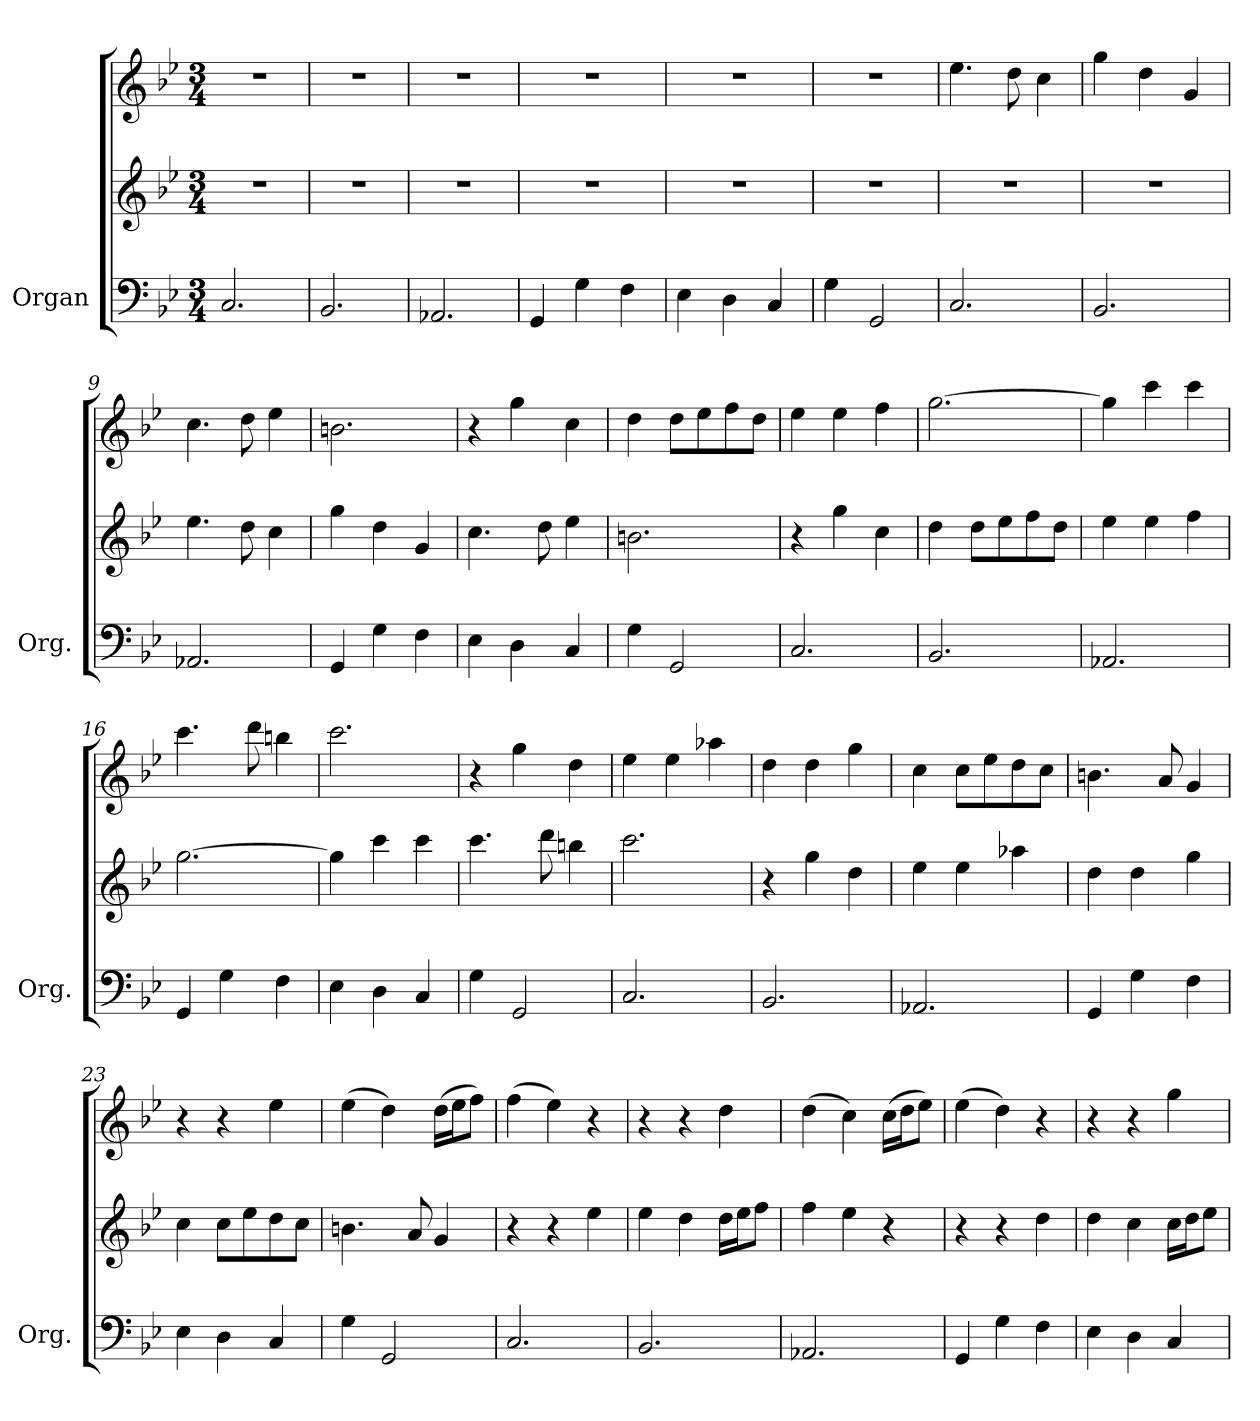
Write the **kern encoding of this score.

**kern	**kern	**kern
*part1	*part1	*part1
*staff3	*staff2	*staff1
*I"Organ	*	*
*I'Org.	*	*
*clefF4	*clefG2	*clefG2
*k[b-e-]	*k[b-e-]	*k[b-e-]
*M3/4	*M3/4	*M3/4
=1	=1	=1
2.C/	2.r	2.r
=2	=2	=2
2.BB-/	2.r	2.r
=3	=3	=3
2.AA-X/	2.r	2.r
=4	=4	=4
4GG/	2.r	2.r
4G\	.	.
4F\	.	.
=5	=5	=5
4E-\	2.r	2.r
4D\	.	.
4C/	.	.
=6	=6	=6
4G\	2.r	2.r
2GG/	.	.
=7	=7	=7
2.C/	2.r	4.ee-\
.	.	8dd\
.	.	4cc\
=8	=8	=8
2.BB-/	2.r	4gg\
.	.	4dd\
.	.	4g/
=9	=9	=9
2.AA-X/	4.ee-\	4.cc\
.	8dd\	8dd\
.	4cc\	4ee-\
=10	=10	=10
4GG/	4gg\	2.bn\
4G\	4dd\	.
4F\	4g/	.
=11	=11	=11
4E-\	4.cc\	4r
4D\	.	4gg\
.	8dd\	.
4C/	4ee-\	4cc\
=12	=12	=12
4G\	2.bn\	4dd\
2GG/	.	8dd\L
.	.	8ee-\
.	.	8ff\
.	.	8dd\J
=13	=13	=13
2.C/	4r	4ee-\
.	4gg\	4ee-\
.	4cc\	4ff\
=14	=14	=14
2.BB-/	4dd\	[2.gg\
.	8dd\L	.
.	8ee-\	.
.	8ff\	.
.	8dd\J	.
!!LO:LB:g=z
=15	=15	=15
2.AA-X/	4ee-\	4gg\]
.	4ee-\	4ccc\
.	4ff\	4ccc\
=16	=16	=16
4GG/	[2.gg\	4.ccc\
4G\	.	.
.	.	8ddd\
4F\	.	4bbn\
=17	=17	=17
4E-\	4gg\]	2.ccc\
4D\	4ccc\	.
4C/	4ccc\	.
=18	=18	=18
4G\	4.ccc\	4r
2GG/	.	4gg\
.	8ddd\	.
.	4bbn\	4dd\
=19	=19	=19
2.C/	2.ccc\	4ee-\
.	.	4ee-\
.	.	4aa-X\
=20	=20	=20
2.BB-/	4r	4dd\
.	4gg\	4dd\
.	4dd\	4gg\
=21	=21	=21
2.AA-X/	4ee-\	4cc\
.	4ee-\	8cc\L
.	.	8ee-\
.	4aa-X\	8dd\
.	.	8cc\J
=22	=22	=22
4GG/	4dd\	4.bn\
4G\	4dd\	.
.	.	8a/
4F\	4gg\	4g/
=23	=23	=23
4E-\	4cc\	4r
4D\	8cc\L	4r
.	8ee-\	.
4C/	8dd\	4ee-\
.	8cc\J	.
=24	=24	=24
4G\	4.bn\	(4ee-\
2GG/	.	4dd\)
.	8a/	.
.	4g/	(16dd\LL
.	.	16ee-\J
.	.	8ff\J)
=25	=25	=25
2.C/	4r	(4ff\
.	4r	4ee-\)
.	4ee-\	4r
!!LO:LB:g=z
=26	=26	=26
2.BB-/	4ee-\	4r
.	4dd\	4r
.	16dd\LL	4dd\
.	16ee-\J	.
.	8ff\J	.
=27	=27	=27
2.AA-X/	4ff\	(4dd\
.	4ee-\	4cc\)
.	4r	(16cc\LL
.	.	16dd\J
.	.	8ee-\J)
=28	=28	=28
4GG/	4r	(4ee-\
4G\	4r	4dd\)
4F\	4dd\	4r
=29	=29	=29
4E-\	4dd\	4r
4D\	4cc\	4r
4C/	16cc\LL	4gg\
.	16dd\J	.
.	8ee-\J	.
=	=	=
*-	*-	*-
